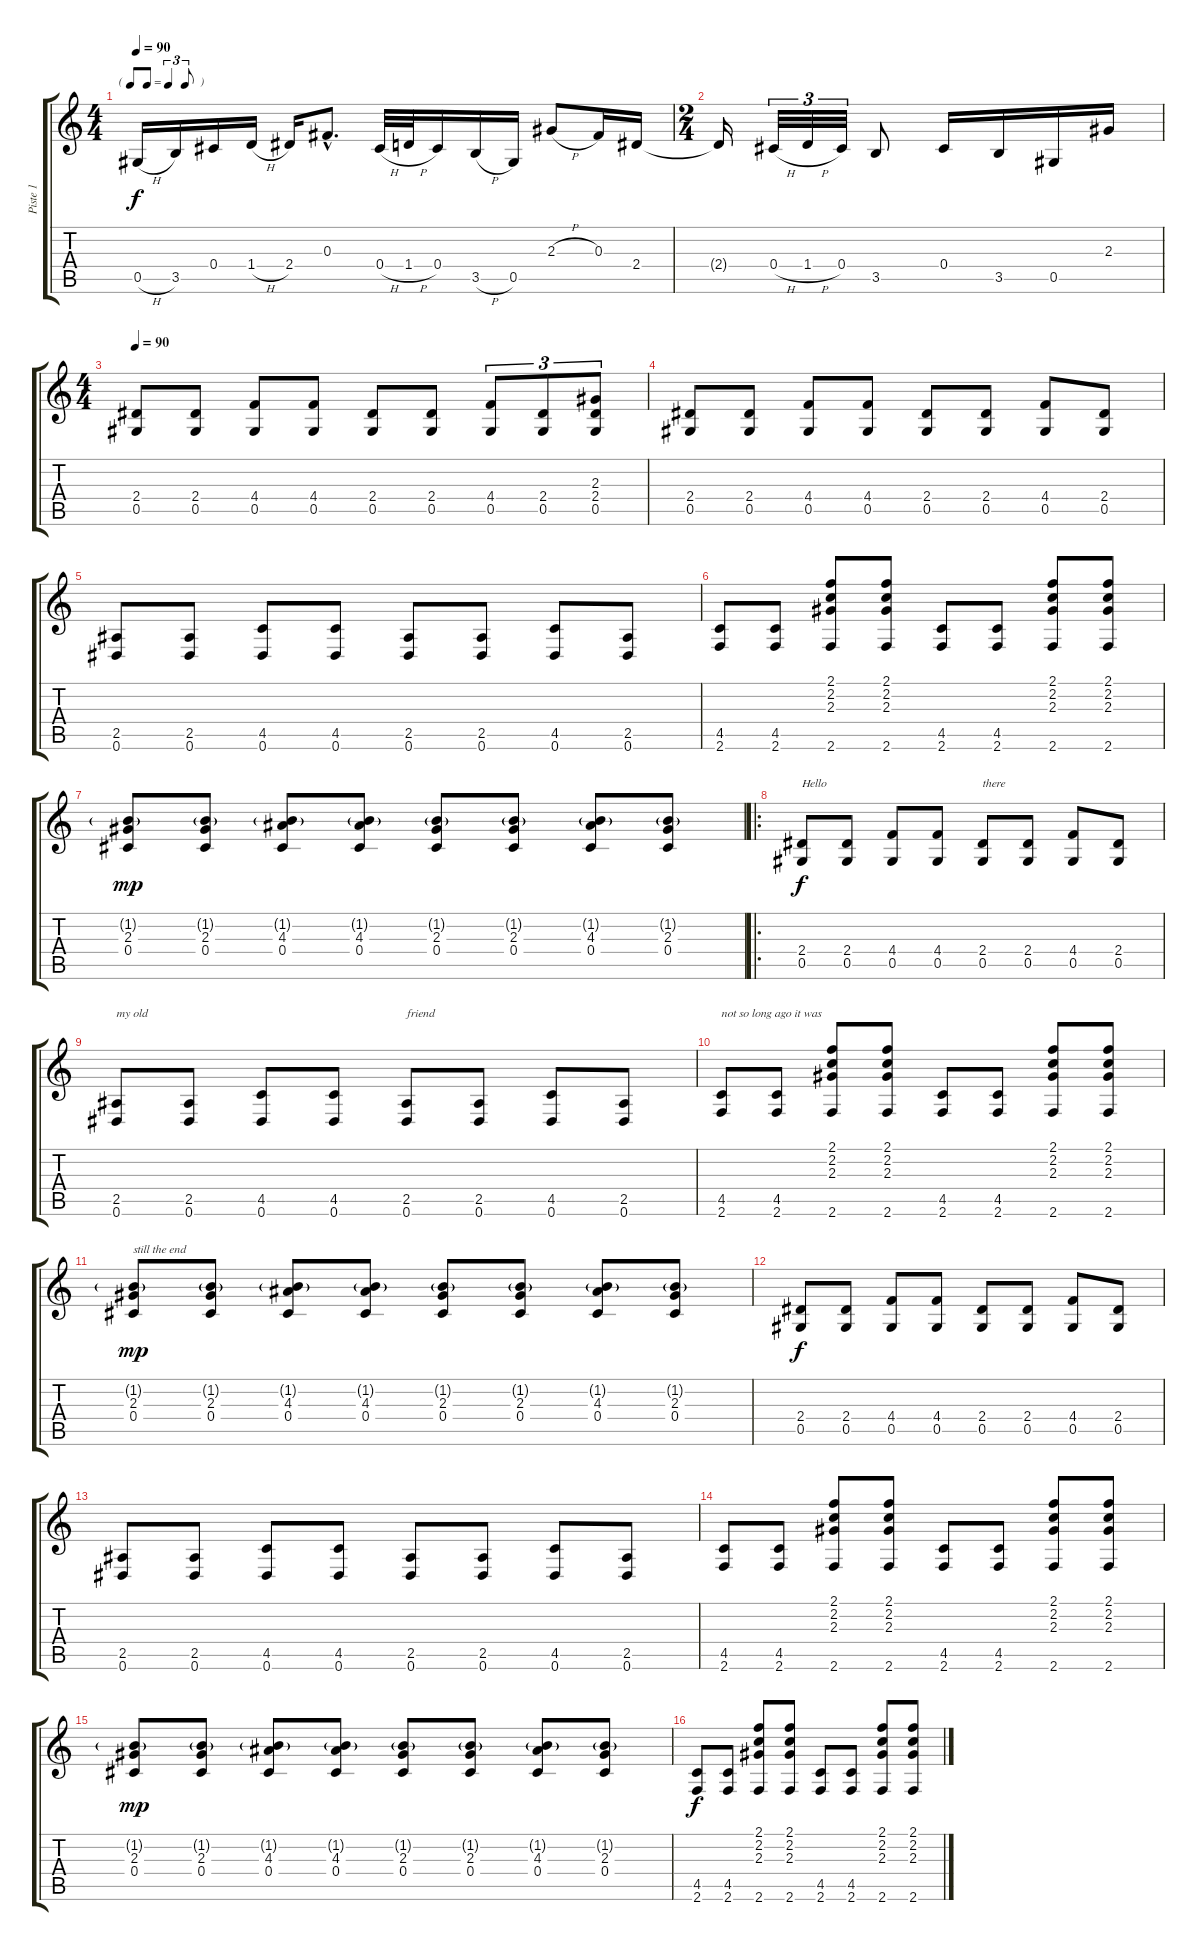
\track ("Piste 1" "Piste 1") {instrument acousticguitarsteel}
\staff {score tabs}
\tuning (Eb4 Bb3 Gb3 Db3 Ab2 Eb2) {hide}
\ts (4 4)
\tf triplet8th
\tempo 90
\tempo 70
\tempo 90
\clef g2
\ks c
0.5{h}.16{dy f instrument acousticguitarsteel} 3.5.16 0.4.16 1.4{h}.16 2.4.16 0.3{hac}.8{d} 0.4{h}.32 1.4{h}.32 0.4.16 3.5{h}.16 0.5.16 2.3{h}.8 0.3.16 2.4.16 |
\ts (2 4)
2.4{t}.16 0.4{h}.32{tu (3 2)} 1.4{h}.32{tu (3 2)} 0.4.32{tu (3 2)} 3.5.8 0.4.16 3.5.16 0.5.16 2.3.16 |
\ts (4 4)
\tempo 90
(2.4 0.5).8 (2.4 0.5).8 (4.4 0.5).8 (4.4 0.5).8 (2.4 0.5).8 (2.4 0.5).8 (4.4 0.5).8{tu (3 2)} (2.4 0.5).8{tu (3 2)} (2.3 2.4 0.5).8{tu (3 2)} |
(2.4 0.5).8 (2.4 0.5).8 (4.4 0.5).8 (4.4 0.5).8 (2.4 0.5).8 (2.4 0.5).8 (4.4 0.5).8 (2.4 0.5).8 |
(2.5 0.6).8 (2.5 0.6).8 (4.5 0.6).8 (4.5 0.6).8 (2.5 0.6).8 (2.5 0.6).8 (4.5 0.6).8 (2.5 0.6).8 |
(4.5 2.6).8 (4.5 2.6).8 (2.1 2.2 2.3 2.6).8 (2.1 2.2 2.3 2.6).8 (4.5 2.6).8 (4.5 2.6).8 (2.1 2.2 2.3 2.6).8 (2.1 2.2 2.3 2.6).8 |
(1.2{g} 2.3 0.4).8{dy mp} (1.2{g} 2.3 0.4).8 (1.2{g} 4.3 0.4).8 (1.2{g} 4.3 0.4).8 (1.2{g} 2.3 0.4).8 (1.2{g} 2.3 0.4).8 (1.2{g} 4.3 0.4).8 (1.2{g} 2.3 0.4).8 |
\ro
(2.4 0.5).8{txt "Hello " dy f} (2.4 0.5).8 (4.4 0.5).8 (4.4 0.5).8 (2.4 0.5).8{txt "there  "} (2.4 0.5).8 (4.4 0.5).8 (2.4 0.5).8 |
(2.5 0.6).8{txt "my old"} (2.5 0.6).8 (4.5 0.6).8 (4.5 0.6).8 (2.5 0.6).8{txt "friend"} (2.5 0.6).8 (4.5 0.6).8 (2.5 0.6).8 |
(4.5 2.6).8{txt "not so long ago it was"} (4.5 2.6).8 (2.1 2.2 2.3 2.6).8 (2.1 2.2 2.3 2.6).8 (4.5 2.6).8 (4.5 2.6).8 (2.1 2.2 2.3 2.6).8 (2.1 2.2 2.3 2.6).8 |
(1.2{g} 2.3 0.4).8{txt "still the end" dy mp} (1.2{g} 2.3 0.4).8 (1.2{g} 4.3 0.4).8 (1.2{g} 4.3 0.4).8 (1.2{g} 2.3 0.4).8 (1.2{g} 2.3 0.4).8 (1.2{g} 4.3 0.4).8 (1.2{g} 2.3 0.4).8 |
(2.4 0.5).8{dy f} (2.4 0.5).8 (4.4 0.5).8 (4.4 0.5).8 (2.4 0.5).8 (2.4 0.5).8 (4.4 0.5).8 (2.4 0.5).8 |
(2.5 0.6).8 (2.5 0.6).8 (4.5 0.6).8 (4.5 0.6).8 (2.5 0.6).8 (2.5 0.6).8 (4.5 0.6).8 (2.5 0.6).8 |
(4.5 2.6).8 (4.5 2.6).8 (2.1 2.2 2.3 2.6).8 (2.1 2.2 2.3 2.6).8 (4.5 2.6).8 (4.5 2.6).8 (2.1 2.2 2.3 2.6).8 (2.1 2.2 2.3 2.6).8 |
(1.2{g} 2.3 0.4).8{dy mp} (1.2{g} 2.3 0.4).8 (1.2{g} 4.3 0.4).8 (1.2{g} 4.3 0.4).8 (1.2{g} 2.3 0.4).8 (1.2{g} 2.3 0.4).8 (1.2{g} 4.3 0.4).8 (1.2{g} 2.3 0.4).8 |
(4.5 2.6).8{dy f} (4.5 2.6).8 (2.1 2.2 2.3 2.6).8 (2.1 2.2 2.3 2.6).8 (4.5 2.6).8 (4.5 2.6).8 (2.1 2.2 2.3 2.6).8 (2.1 2.2 2.3 2.6).8
